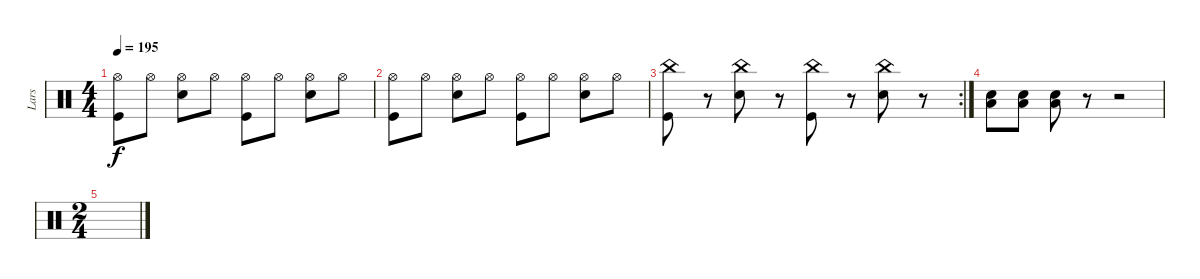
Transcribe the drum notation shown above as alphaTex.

\track ("Lars" "Lars") {instrument percussion}
\staff {score}
\articulation defaults
\ts (4 4)
\tempo 195
\clef neutral
\ks c
("Hi-Hat (open)" "Kick (hit)").8{dy f} "Hi-Hat (open)".8 ("Hi-Hat (open)" "Snare (hit) 2").8 "Hi-Hat (open)".8 ("Hi-Hat (open)" "Kick (hit)").8 "Hi-Hat (open)".8 ("Hi-Hat (open)" "Snare (hit) 2").8 "Hi-Hat (open)".8 |
("Hi-Hat (open)" "Kick (hit)").8 "Hi-Hat (open)".8 ("Hi-Hat (open)" "Snare (hit) 2").8 "Hi-Hat (open)".8 ("Hi-Hat (open)" "Kick (hit)").8 "Hi-Hat (open)".8 ("Hi-Hat (open)" "Snare (hit) 2").8 "Hi-Hat (open)".8 |
\rc 2
("China (hit)" "Kick (hit)").8 r.8 ("China (hit)" "Snare (hit) 2").8 r.8 ("China (hit)" "Kick (hit)").8 r.8 ("China (hit)" "Snare (hit) 2").8 r.8 |
("Low Floor Tom (hit)" "Snare (hit) 2").8 ("Low Floor Tom (hit)" "Snare (hit) 2").8 ("Low Floor Tom (hit)" "Snare (hit) 2").8 r.8 r.2 |
\ts (2 4)
